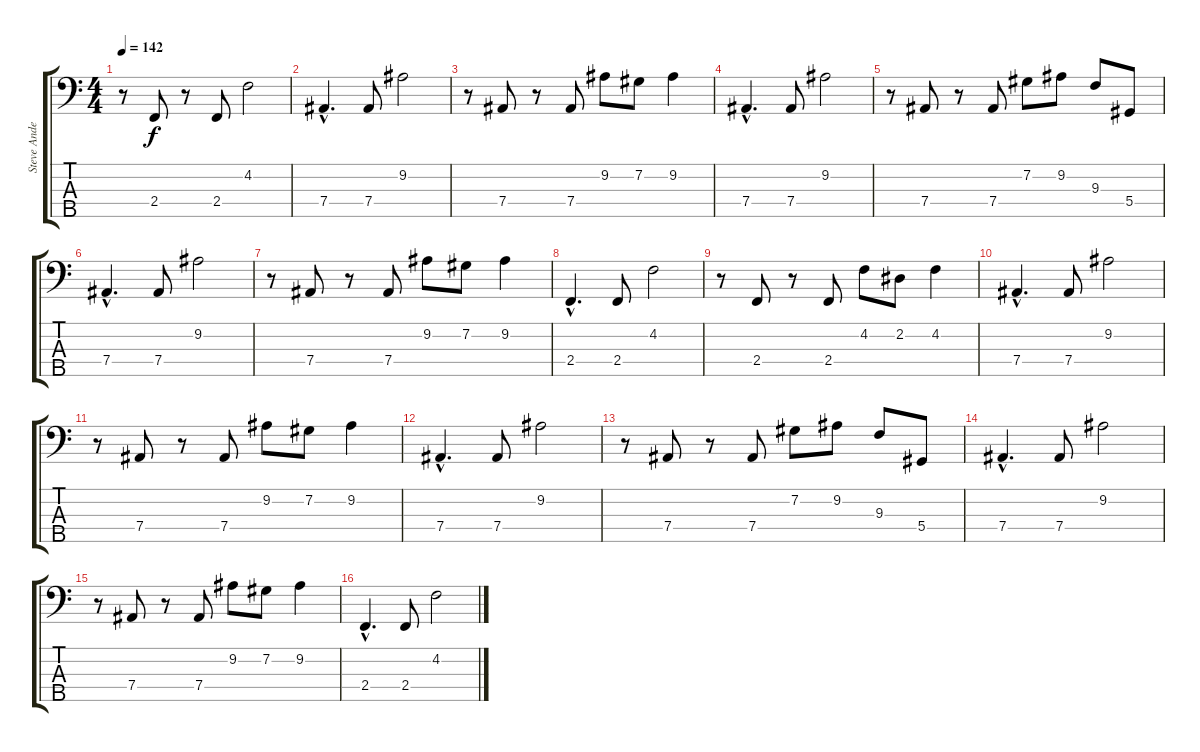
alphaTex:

\track ("Steve Anderson" "Steve Ande") {instrument electricbassfinger}
\staff {score tabs}
\tuning (Gb2 Db2 Ab1 Eb1 Bb0) {hide}
\ts (4 4)
\tempo 142
\clef f4
\ks c
r.8{dy f} 2.4.8 r.8 2.4.8 4.2.2 |
7.4{hac}.4{d} 7.4.8 9.2.2 |
r.8 7.4.8 r.8 7.4.8 9.2.8 7.2.8 9.2.4 |
7.4{hac}.4{d} 7.4.8 9.2.2 |
r.8 7.4.8 r.8 7.4.8 7.2.8 9.2.8 9.3.8 5.4.8 |
7.4{hac}.4{d} 7.4.8 9.2.2 |
r.8 7.4.8 r.8 7.4.8 9.2.8 7.2.8 9.2.4 |
2.4{hac}.4{d} 2.4.8 4.2.2 |
r.8 2.4.8 r.8 2.4.8 4.2.8 2.2.8 4.2.4 |
7.4{hac}.4{d} 7.4.8 9.2.2 |
r.8 7.4.8 r.8 7.4.8 9.2.8 7.2.8 9.2.4 |
7.4{hac}.4{d} 7.4.8 9.2.2 |
r.8 7.4.8 r.8 7.4.8 7.2.8 9.2.8 9.3.8 5.4.8 |
7.4{hac}.4{d} 7.4.8 9.2.2 |
r.8 7.4.8 r.8 7.4.8 9.2.8 7.2.8 9.2.4 |
2.4{hac}.4{d} 2.4.8 4.2.2
